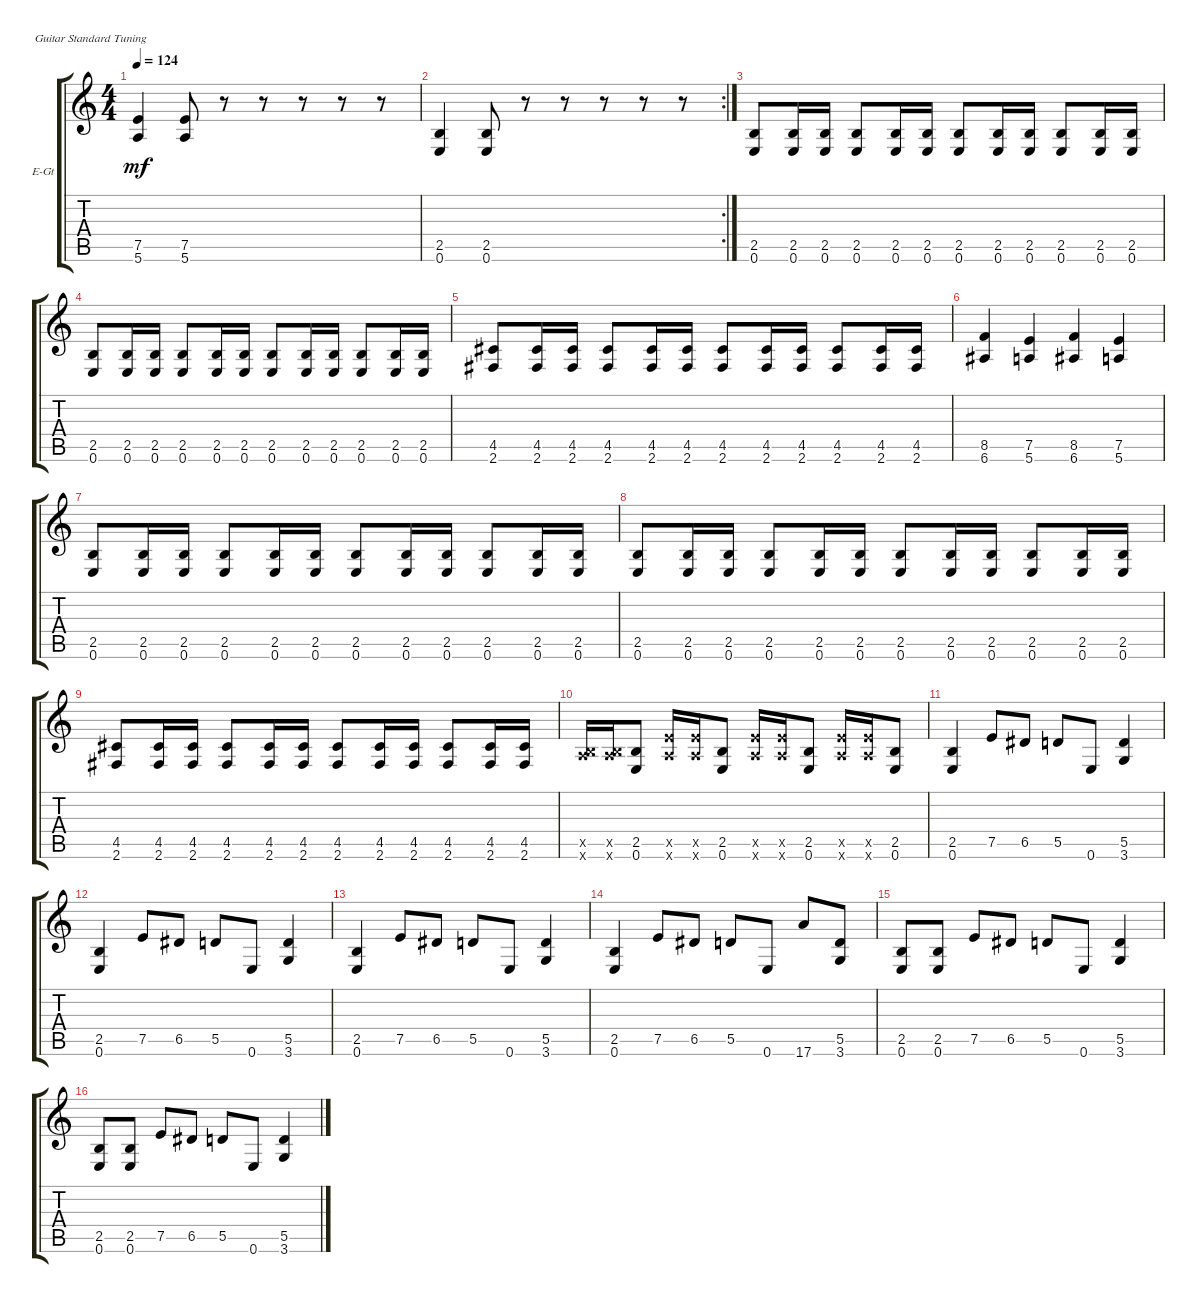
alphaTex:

\defaultSystemsLayout 4
\bracketExtendMode groupsimilarinstruments
\firstSystemTrackNameOrientation horizontal
\otherSystemsTrackNameOrientation horizontal
\track ("Electric Guitar (Drive)" "E-Gt") {instrument overdrivenguitar}
\staff {score tabs}
\tuning (E4 B3 G3 D3 A2 E2)
\ts (4 4)
\tempo 124
\clef g2
\ks c
(5.6 7.5).4{dy mf} (5.6 7.5).8 r.8 r.8 r.8 r.8 r.8 |
\rc 2
(0.6 2.5).4 (0.6 2.5).8 r.8 r.8 r.8 r.8 r.8 |
(0.6 2.5).8 (0.6 2.5).16 (0.6 2.5).16 (0.6 2.5).8 (0.6 2.5).16 (0.6 2.5).16 (0.6 2.5).8 (0.6 2.5).16 (0.6 2.5).16 (0.6 2.5).8 (0.6 2.5).16 (0.6 2.5).16 |
(0.6 2.5).8 (0.6 2.5).16 (0.6 2.5).16 (0.6 2.5).8 (0.6 2.5).16 (0.6 2.5).16 (0.6 2.5).8 (0.6 2.5).16 (0.6 2.5).16 (0.6 2.5).8 (0.6 2.5).16 (0.6 2.5).16 |
(2.6 4.5).8 (2.6 4.5).16 (2.6 4.5).16 (2.6 4.5).8 (2.6 4.5).16 (2.6 4.5).16 (2.6 4.5).8 (2.6 4.5).16 (2.6 4.5).16 (2.6 4.5).8 (2.6 4.5).16 (2.6 4.5).16 |
(6.6 8.5).4 (5.6 7.5).4 (6.6 8.5).4 (5.6 7.5).4 |
(0.6 2.5).8 (0.6 2.5).16 (0.6 2.5).16 (0.6 2.5).8 (0.6 2.5).16 (0.6 2.5).16 (0.6 2.5).8 (0.6 2.5).16 (0.6 2.5).16 (0.6 2.5).8 (0.6 2.5).16 (0.6 2.5).16 |
(0.6 2.5).8 (0.6 2.5).16 (0.6 2.5).16 (0.6 2.5).8 (0.6 2.5).16 (0.6 2.5).16 (0.6 2.5).8 (0.6 2.5).16 (0.6 2.5).16 (0.6 2.5).8 (0.6 2.5).16 (0.6 2.5).16 |
(2.6 4.5).8 (2.6 4.5).16 (2.6 4.5).16 (2.6 4.5).8 (2.6 4.5).16 (2.6 4.5).16 (2.6 4.5).8 (2.6 4.5).16 (2.6 4.5).16 (2.6 4.5).8 (2.6 4.5).16 (2.6 4.5).16 |
(5.6{x} 2.5{x}).16 (5.6{x} 2.5{x}).16 (0.6 2.5).8 (5.6{x} 7.5{x}).16 (7.5{x} 5.6{x}).16 (0.6 2.5).8 (5.6{x} 7.5{x}).16 (7.5{x} 5.6{x}).16 (0.6 2.5).8 (5.6{x} 7.5{x}).16 (7.5{x} 5.6{x}).16 (0.6 2.5).8 |
(0.6 2.5).4 7.5.8 6.5.8 5.5.8 0.6.8 (5.5 3.6).4 |
(0.6 2.5).4 7.5.8 6.5.8 5.5.8 0.6.8 (5.5 3.6).4 |
(0.6 2.5).4 7.5.8 6.5.8 5.5.8 0.6.8 (5.5 3.6).4 |
(0.6 2.5).4 7.5.8 6.5.8 5.5.8 0.6.8 17.6.8 (5.5 3.6).8 |
(0.6 2.5).8 (0.6 2.5).8 7.5.8 6.5.8 5.5.8 0.6.8 (5.5 3.6).4 |
(0.6 2.5).8 (0.6 2.5).8 7.5.8 6.5.8 5.5.8 0.6.8 (5.5 3.6).4
